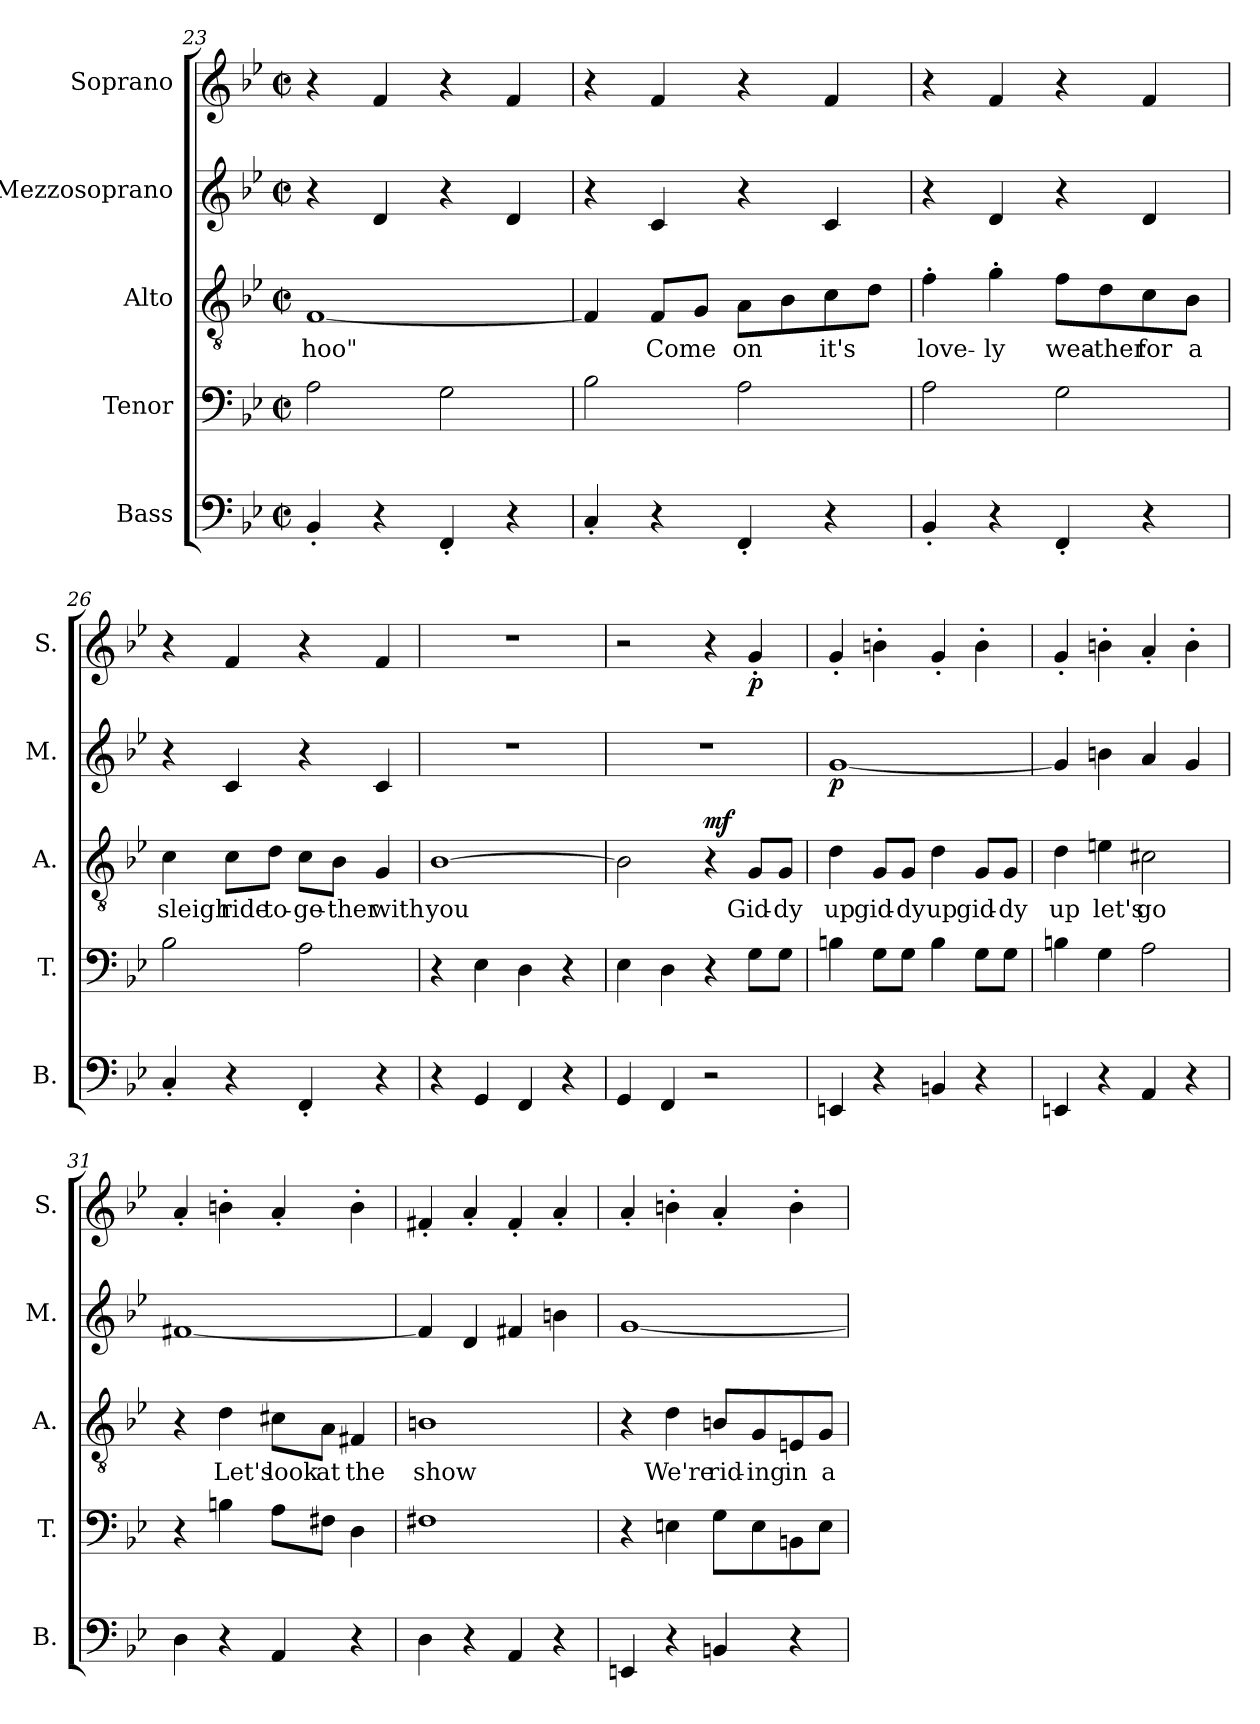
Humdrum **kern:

**kern	**kern	**kern	**text	**dynam	**kern	**dynam	**kern	**dynam
*part5	*part4	*part3	*part3	*part3	*part2	*part2	*part1	*part1
*staff5	*staff4	*staff3	*staff3	*staff3	*staff2	*staff2	*staff1	*staff1
*I"Bass	*I"Tenor	*I"Alto	*	*	*I"Mezzosoprano	*	*I"Soprano	*
*I'B.	*I'T.	*I'A.	*	*	*I'M.	*	*I'S.	*
*clefF4	*clefF4	*clefGv2	*	*	*clefG2	*	*clefG2	*
*k[b-e-]	*k[b-e-]	*k[b-e-]	*	*	*k[b-e-]	*	*k[b-e-]	*
*M4/4	*M4/4	*M4/4	*	*	*M4/4	*	*M4/4	*
*met(c|)	*met(c|)	*met(c|)	*	*	*met(c|)	*	*met(c|)	*
=23	=23	=23	=23	=23	=23	=23	=23	=23
4BB-'/	2A\	[1F	-hoo"	.	4r	.	4r	.
4r	.	.	.	.	4d/	.	4f/	.
4FF'/	2G\	.	.	.	4r	.	4r	.
4r	.	.	.	.	4d/	.	4f/	.
!!LO:LB:g=z
=24	=24	=24	=24	=24	=24	=24	=24	=24
4C'/	2B-\	4F/]	.	.	4r	.	4r	.
4r	.	8F/L	Come	.	4c/	.	4f/	.
.	.	8G/J	.	.	.	.	.	.
4FF'/	2A\	8A\L	on	.	4r	.	4r	.
.	.	8B-\	.	.	.	.	.	.
4r	.	8c\	it's	.	4c/	.	4f/	.
.	.	8d\J	.	.	.	.	.	.
=25	=25	=25	=25	=25	=25	=25	=25	=25
4BB-'/	2A\	4f'\	love-	.	4r	.	4r	.
4r	.	4g'\	-ly	.	4d/	.	4f/	.
4FF'/	2G\	8f\L	wea-	.	4r	.	4r	.
.	.	8d\	-ther	.	.	.	.	.
4r	.	8c\	for	.	4d/	.	4f/	.
.	.	8B-\J	a	.	.	.	.	.
=26	=26	=26	=26	=26	=26	=26	=26	=26
4C'/	2B-\	4c\	sleigh	.	4r	.	4r	.
4r	.	8c\L	ride	.	4c/	.	4f/	.
.	.	8d\J	to-	.	.	.	.	.
4FF'/	2A\	8c\L	-ge-	.	4r	.	4r	.
.	.	8B-\J	-ther	.	.	.	.	.
4r	.	4G/	with	.	4c/	.	4f/	.
=27	=27	=27	=27	=27	=27	=27	=27	=27
4r	4r	[1B-	you	.	1r	.	1r	.
4GG/	4E-\	.	.	.	.	.	.	.
4FF/	4D\	.	.	.	.	.	.	.
4r	4r	.	.	.	.	.	.	.
!!LO:PB:g=z
=28	=28	=28	=28	=28	=28	=28	=28	=28
4GG/	4E-\	2B-\]	.	.	1r	.	2r	.
4FF/	4D\	.	.	.	.	.	.	.
!	!	!	!	!LO:DY:b	!	!	!	!
2r	4r	4r	.	mf	.	.	4r	.
!	!	!	!	!	!	!	!	!LO:DY:b
.	8G\L	8G/L	Gid-	.	.	.	4g'/	p
.	8G\J	8G/J	-dy	.	.	.	.	.
=29	=29	=29	=29	=29	=29	=29	=29	=29
!	!	!	!	!	!	!LO:DY:b	!	!
4EEn/	4Bn\	4d\	up	.	[1g	p	4g'/	.
4r	8G\L	8G/L	gid-	.	.	.	4bn'\	.
.	8G\J	8G/J	-dy	.	.	.	.	.
4BBn/	4B\	4d\	up	.	.	.	4g'/	.
4r	8G\L	8G/L	gid-	.	.	.	4b'\	.
.	8G\J	8G/J	-dy	.	.	.	.	.
=30	=30	=30	=30	=30	=30	=30	=30	=30
4EEn/	4Bn\	4d\	up	.	4g/]	.	4g'/	.
4r	4G\	4en\	let's	.	4bn\	.	4bn'\	.
4AA/	2A\	2c#X\	go	.	4a/	.	4a'/	.
4r	.	.	.	.	4g/	.	4b'\	.
=31	=31	=31	=31	=31	=31	=31	=31	=31
4D\	4r	4r	.	.	[1f#X	.	4a'/	.
4r	4Bn\	4d\	Let's	.	.	.	4bn'\	.
4AA/	8A\L	8c#X\L	look	.	.	.	4a'/	.
.	8F#X\J	8A\J	at	.	.	.	.	.
4r	4D\	4F#X/	the	.	.	.	4b'\	.
=32	=32	=32	=32	=32	=32	=32	=32	=32
4D\	1F#X	1Bn	show	.	4f#/]	.	4f#X'/	.
4r	.	.	.	.	4d/	.	4a'/	.
4AA/	.	.	.	.	4f#X/	.	4f#'/	.
4r	.	.	.	.	4bn\	.	4a'/	.
!!LO:LB:g=z
=33	=33	=33	=33	=33	=33	=33	=33	=33
4EEn/	4r	4r	.	.	[1g	.	4a'/	.
4r	4En\	4d\	We're	.	.	.	4bn'\	.
4BBn/	8G\L	8Bn/L	rid-	.	.	.	4a'/	.
.	8E\	8G/	-ing	.	.	.	.	.
4r	8BBn\	8En/	in	.	.	.	4b'\	.
.	8E\J	8G/J	a	.	.	.	.	.
=	=	=	=	=	=	=	=	=
*-	*-	*-	*-	*-	*-	*-	*-	*-
